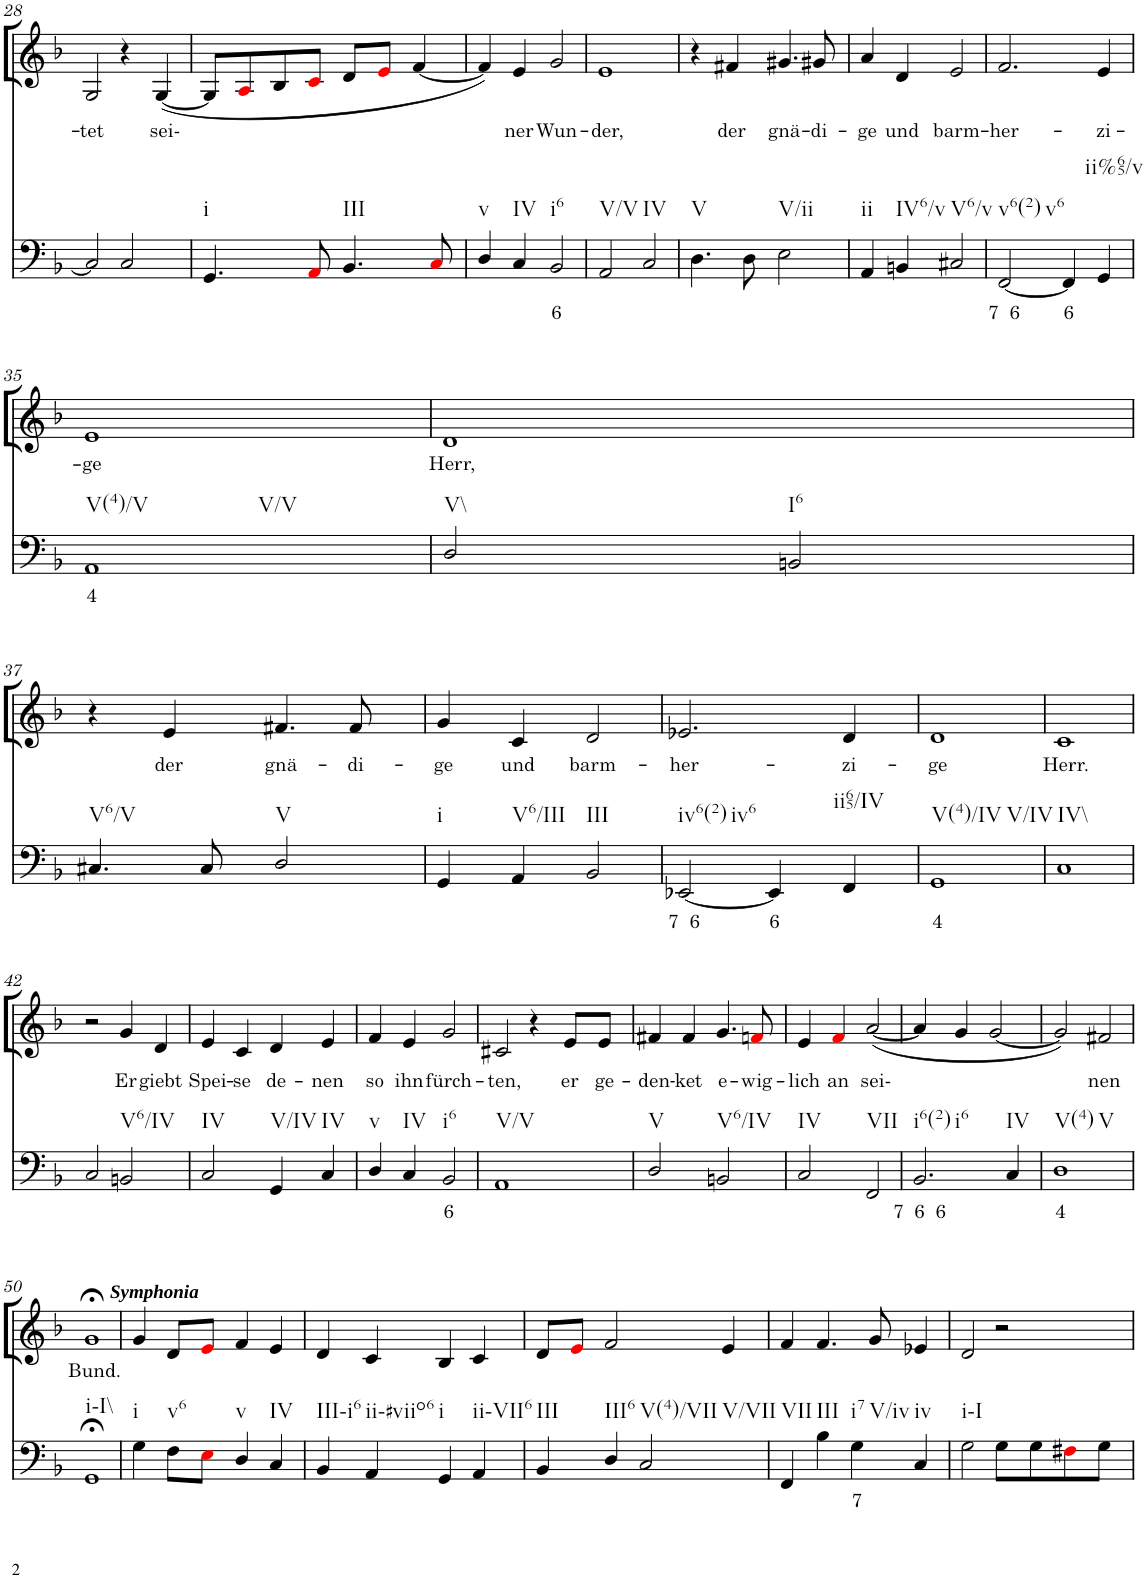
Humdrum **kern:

**kern	**text	**kern	**text
*part2	*part2	*part1	*part1
*staff2	*staff2	*staff1	*staff1
*I"Continuo	*	*I"Alto	*
!!LO:PB:g=z
*clefF4	*	*clefG2	*
*k[b-]	*	*k[b-]	*
*M2/2	*	*M2/2	*
=28	=28	=28	=28
!	!	!	!LO:LY:b
2C/]	.	2G/	tet
2C/	.	4r	.
!	!	!	!LO:LY:b
.	.	([4G/	sei-
=29	=29	=29	=29
!LO:TX:b:t=i	!	!	!
4.GG/	.	8G/L]	.
.	.	8Ai/	.
.	.	8B-/	.
8AAi/	.	8ci/J	.
!LO:TX:b:t=III	!	!	!
4.BB-/	.	8d/L	.
.	.	8ei/J	.
.	.	[4f/	.
8Ci/	.	.	.
=30	=30	=30	=30
!LO:TX:b:t=v	!	!	!
4D/	.	4f/])	.
!LO:TX:b:t=IV	!	!	!
!	!	!	!LO:LY:b
4C/	.	4e/	ner
!LO:TX:b:t=i6	!	!	!
!	!LO:LY:b	!	!LO:LY:b
2BB-/	6	2g/	Wun-
=31	=31	=31	=31
!LO:TX:b:t=V/V	!	!	!
!	!	!	!LO:LY:b
2AA/	.	1e	der,
!LO:TX:b:t=IV	!	!	!
2C/	.	.	.
=32	=32	=32	=32
!LO:TX:b:t=V	!	!	!
4.D\	.	4r	.
!	!	!	!LO:LY:b
.	.	4f#X/	der
8D\	.	.	.
!LO:TX:b:t=V/ii	!	!	!
!	!	!	!LO:LY:b
2E\	.	4.g#X/	gnä-
!	!	!	!LO:LY:b
.	.	8g#X/	di-
=33	=33	=33	=33
!LO:TX:b:t=ii	!	!	!
!	!	!	!LO:LY:b
4AA/	.	4a/	ge
!LO:TX:b:t=IV6/v	!	!	!
!	!	!	!LO:LY:b
4BBn/	.	4d/	und
!LO:TX:b:t=V6/v	!	!	!
!	!	!	!LO:LY:b
2C#X/	.	2e/	barm-
=34	=34	=34	=34
!LO:TX:b:t=v6(2)	!	!	!
!LO:TX:b:t=v6	!	!	!
!	!LO:LY:b	!	!LO:LY:b
[2FF/	7 6	2.f/	her-
!	!LO:LY:b	!	!
4FF/]	6	.	.
!LO:TX:b:t=ii%65/v	!	!	!
!	!	!	!LO:LY:b
4GG/	.	4e/	zi-
!!LO:LB:g=z
=35	=35	=35	=35
!LO:TX:b:t=V(4)/V	!	!	!
!LO:TX:b:t=V/V	!	!	!
!	!LO:LY:b	!	!LO:LY:b
1AA	4	1e	ge
=36	=36	=36	=36
!LO:TX:b:t=V\\	!	!	!
!	!	!	!LO:LY:b
2D/	.	1d	Herr,
!LO:TX:b:t=I6	!	!	!
2BBn/	.	.	.
!!LO:LB:g=z
=37	=37	=37	=37
!LO:TX:b:t=V6/V	!	!	!
4.C#X/	.	4r	.
!	!	!	!LO:LY:b
.	.	4e/	der
8C#/	.	.	.
!LO:TX:b:t=V	!	!	!
!	!	!	!LO:LY:b
2D/	.	4.f#X/	gnä-
!	!	!	!LO:LY:b
.	.	8f#/	di-
=38	=38	=38	=38
!LO:TX:b:t=i	!	!	!
!	!	!	!LO:LY:b
4GG/	.	4g/	ge
!LO:TX:b:t=V6/III	!	!	!
!	!	!	!LO:LY:b
4AA/	.	4c/	und
!LO:TX:b:t=III	!	!	!
!	!	!	!LO:LY:b
2BB-/	.	2d/	barm-
=39	=39	=39	=39
!LO:TX:b:t=iv6(2)	!	!	!
!LO:TX:b:t=iv6	!	!	!
!	!LO:LY:b	!	!LO:LY:b
[2EE-X/	7 6	2.e-X/	her-
!	!LO:LY:b	!	!
4EE-/]	6	.	.
!LO:TX:b:t=ii65/IV	!	!	!
!	!	!	!LO:LY:b
4FF/	.	4d/	zi-
=40	=40	=40	=40
!LO:TX:b:t=V(4)/IV	!	!	!
!LO:TX:b:t=V/IV	!	!	!
!	!LO:LY:b	!	!LO:LY:b
1GG	4	1d	ge
=41	=41	=41	=41
!LO:TX:b:t=IV\\	!	!	!
!	!	!	!LO:LY:b
1C	.	1c	Herr.
!!LO:LB:g=z
=42	=42	=42	=42
2C/	.	2r	.
!LO:TX:b:t=V6/IV	!	!	!
!	!	!	!LO:LY:b
2BBn/	.	4g/	Er
!	!	!	!LO:LY:b
.	.	4d/	giebt
=43	=43	=43	=43
!LO:TX:b:t=IV	!	!	!
!	!	!	!LO:LY:b
2C/	.	4e/	Spei-
!	!	!	!LO:LY:b
.	.	4c/	se
!LO:TX:b:t=V/IV	!	!	!
!	!	!	!LO:LY:b
4GG/	.	4d/	de-
!LO:TX:b:t=IV	!	!	!
!	!	!	!LO:LY:b
4C/	.	4e/	nen
=44	=44	=44	=44
!LO:TX:b:t=v	!	!	!
!	!	!	!LO:LY:b
4D/	.	4f/	so
!LO:TX:b:t=IV	!	!	!
!	!	!	!LO:LY:b
4C/	.	4e/	ihn
!LO:TX:b:t=i6	!	!	!
!	!LO:LY:b	!	!LO:LY:b
2BB-/	6	2g/	fürch-
=45	=45	=45	=45
!LO:TX:b:t=V/V	!	!	!
!	!	!	!LO:LY:b
1AA	.	2c#X/	ten,
.	.	4r	.
!	!	!	!LO:LY:b
.	.	8e/L	er
!	!	!	!LO:LY:b
.	.	8e/J	ge-
=46	=46	=46	=46
!LO:TX:b:t=V	!	!	!
!	!	!	!LO:LY:b
2D/	.	4f#X/	den-
!	!	!	!LO:LY:b
.	.	4f#/	ket
!LO:TX:b:t=V6/IV	!	!	!
!	!	!	!LO:LY:b
2BBn/	.	4.g/	e-
!	!	!	!LO:LY:b
.	.	8fni/	wig-
=47	=47	=47	=47
!LO:TX:b:t=IV	!	!	!
!	!	!	!LO:LY:b
2C/	.	4e/	lich
!	!	!	!LO:LY:b
.	.	4fi/	an
!LO:TX:b:t=VII	!	!	!
!	!	!	!LO:LY:b
2FF/	.	([2a/	sei-
=48	=48	=48	=48
!LO:TX:b:t=i6(2)	!	!	!
!LO:TX:b:t=i6	!	!	!
!	!LO:LY:b	!	!
2.BB-/	7 6 6	4a/]	.
.	.	4g/	.
.	.	[2g/	.
!LO:TX:b:t=IV	!	!	!
4C/	.	.	.
=49	=49	=49	=49
!LO:TX:b:t=V(4)	!	!	!
!LO:TX:b:t=V	!	!	!
!	!LO:LY:b	!	!
1D	4	2g/])	.
!	!	!	!LO:LY:b
.	.	2f#X/	nen
!!LO:LB:g=z
=50	=50	=50	=50
!LO:TX:b:t=i\\-I\\	!	!	!
!	!	!	!LO:LY:b
1GG;<	.	1g;<	Bund.
=51	=51	=51	=51
!	!	!LO:TX:a:Bi:t=Symphonia	!
!LO:TX:b:t=i	!	!	!
4G\	.	4g/	.
!LO:TX:b:t=v6	!	!	!
8F\L	.	8d/L	.
8Ei\J	.	8ei/J	.
!LO:TX:b:t=v	!	!	!
4D/	.	4f/	.
!LO:TX:b:t=IV	!	!	!
4C/	.	4e/	.
=52	=52	=52	=52
!LO:TX:b:t=III-i6	!	!	!
4BB-/	.	4d/	.
!LO:TX:b:t=ii-#viio6	!	!	!
4AA/	.	4c/	.
!LO:TX:b:t=i	!	!	!
4GG/	.	4B-/	.
!LO:TX:b:t=ii-VII6	!	!	!
4AA/	.	4c/	.
=53	=53	=53	=53
!LO:TX:b:t=III	!	!	!
4BB-/	.	8d/L	.
.	.	8ei/J	.
!LO:TX:b:t=III6	!	!	!
4D/	.	2f/	.
!LO:TX:b:t=V(4)/VII	!	!	!
!LO:TX:b:t=V/VII	!	!	!
2C/	.	.	.
.	.	4e/	.
=54	=54	=54	=54
!LO:TX:b:t=VII	!	!	!
4FF/	.	4f/	.
!LO:TX:b:t=III	!	!	!
4B-\	.	4.f/	.
!LO:TX:b:t=i7	!	!	!
!LO:TX:b:t=V/iv	!	!	!
!	!LO:LY:b	!	!
4G\	7	.	.
.	.	8g/	.
!LO:TX:b:t=iv	!	!	!
4C/	.	4e-X/	.
=55	=55	=55	=55
!LO:TX:b:t=i-I	!	!	!
2G\	.	2d/	.
8G\L	.	2r	.
8G\	.	.	.
8F#Xi\	.	.	.
8G\J	.	.	.
=	=	=	=
*-	*-	*-	*-
